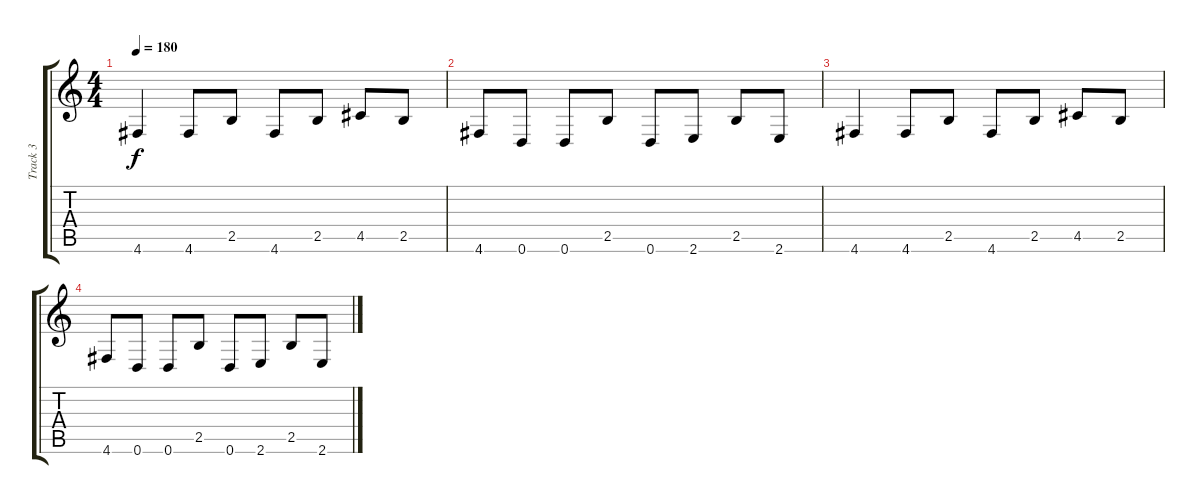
\track ("Track 3" "Track 3") {instrument distortionguitar}
\staff {score tabs}
\tuning (E4 B3 G3 D3 A2 D2) {hide}
\ts (4 4)
\tempo 180
\clef g2
\ks c
4.6.4{dy f} 4.6.8 2.5.8 4.6.8 2.5.8 4.5.8 2.5.8 |
4.6.8 0.6.8 0.6.8 2.5.8 0.6.8 2.6.8 2.5.8 2.6.8 |
4.6.4 4.6.8 2.5.8 4.6.8 2.5.8 4.5.8 2.5.8 |
4.6.8 0.6.8 0.6.8 2.5.8 0.6.8 2.6.8 2.5.8 2.6.8
